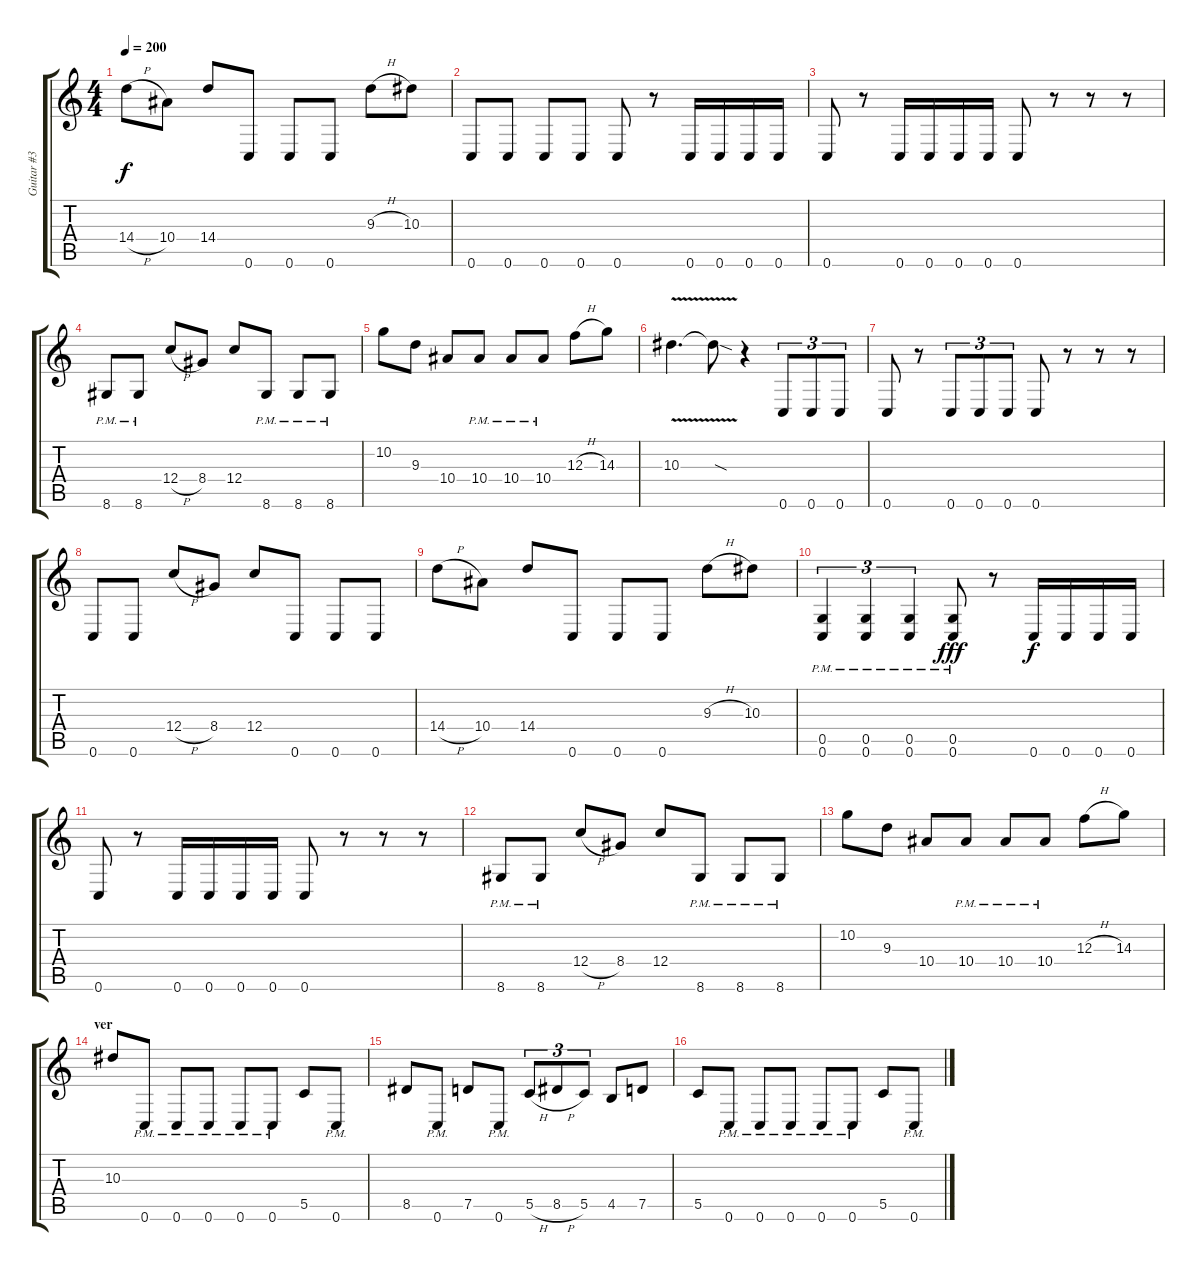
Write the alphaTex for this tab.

\track ("Guitar #3" "Guitar #3") {instrument distortionguitar}
\staff {score tabs}
\tuning (D4 A3 F3 C3 G2 C2) {hide}
\ts (4 4)
\tempo 200
\clef g2
\ks c
14.4{h}.8{dy f} 10.4.8 14.4.8 0.6.8 0.6.8 0.6.8 9.3{h}.8 10.3.8 |
0.6.8 0.6.8 0.6.8 0.6.8 0.6.8 r.8 0.6.16 0.6.16 0.6.16 0.6.16 |
0.6.8 r.8 0.6.16 0.6.16 0.6.16 0.6.16 0.6.8 r.8 r.8 r.8 |
8.6{pm}.8 8.6{pm}.8 12.4{h}.8 8.4.8 12.4.8 8.6{pm}.8 8.6{pm}.8 8.6{pm}.8 |
10.2.8 9.3.8 10.4.8 10.4{pm}.8 10.4{pm}.8 10.4{pm}.8 12.3{h}.8 14.3.8 |
10.3{v}.4{d} 10.3{sod t}.8 r.4 0.6.8{tu (3 2)} 0.6.8{tu (3 2)} 0.6.8{tu (3 2)} |
0.6.8 r.8 0.6.8{tu (3 2)} 0.6.8{tu (3 2)} 0.6.8{tu (3 2)} 0.6.8 r.8 r.8 r.8 |
0.6.8 0.6.8 12.4{h}.8 8.4.8 12.4.8 0.6.8 0.6.8 0.6.8 |
14.4{h}.8 10.4.8 14.4.8 0.6.8 0.6.8 0.6.8 9.3{h}.8 10.3.8 |
(0.5{pm} 0.6{pm}).4{tu (3 2)} (0.5{pm} 0.6{pm}).4{tu (3 2)} (0.5{pm} 0.6{pm}).4{tu (3 2)} (0.5{pm} 0.6{pm}).8{dy fff} r.8 0.6.16{dy f} 0.6.16 0.6.16 0.6.16 |
0.6.8 r.8 0.6.16 0.6.16 0.6.16 0.6.16 0.6.8 r.8 r.8 r.8 |
8.6{pm}.8 8.6{pm}.8 12.4{h}.8 8.4.8 12.4.8 8.6{pm}.8 8.6{pm}.8 8.6{pm}.8 |
10.2.8 9.3.8 10.4.8 10.4{pm}.8 10.4{pm}.8 10.4{pm}.8 12.3{h}.8 14.3.8 |
\section ("" "ver")
10.3.8 0.6{pm}.8 0.6{pm}.8 0.6{pm}.8 0.6{pm}.8 0.6{pm}.8 5.5.8 0.6{pm}.8 |
8.5.8 0.6{pm}.8 7.5.8 0.6{pm}.8 5.5{h}.8{tu (3 2)} 8.5{h}.8{tu (3 2)} 5.5.8{tu (3 2)} 4.5.8 7.5.8 |
5.5.8 0.6{pm}.8 0.6{pm}.8 0.6{pm}.8 0.6{pm}.8 0.6{pm}.8 5.5.8 0.6{pm}.8
